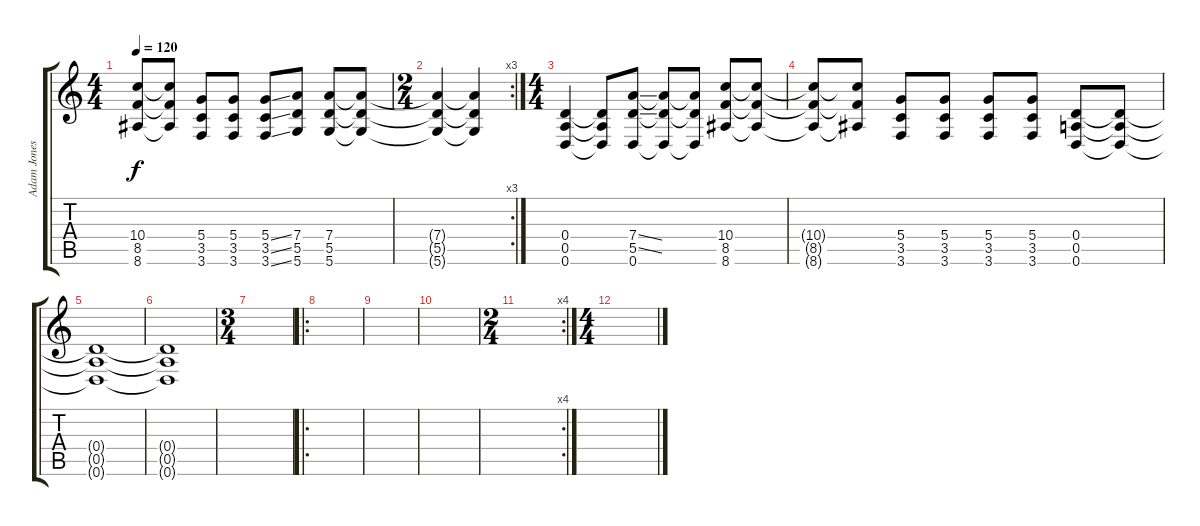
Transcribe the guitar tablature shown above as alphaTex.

\track ("Adam Jones (Distorted)" "Adam Jones") {instrument distortionguitar}
\staff {score tabs}
\tuning (E4 B3 G3 D3 A2 D2) {hide}
\ts (4 4)
\tempo 120
\clef g2
\ks c
(10.4{t} 8.5{t} 8.6{t}).8{dy f} (10.4{t} 8.5{t} 8.6{t}).8 (5.4 3.5 3.6).8 (5.4 3.5 3.6).8 (5.4{ss} 3.5{ss} 3.6{ss}).8 (7.4 5.5 5.6).8 (7.4 5.5 5.6).8 (7.4{t} 5.5{t} 5.6{t}).8 |
\rc 3
\ts (2 4)
(7.4{t} 5.5{t} 5.6{t}).4 (7.4{t} 5.5{t} 5.6{t}).4 |
\ts (4 4)
(0.4 0.5 0.6).4 (0.4{t} 0.5{t} 0.6{t}).8 (7.4{ss} 5.5{ss} 0.6).8 (7.4{t} 5.5{t} 0.6{t}).8 (7.4{t} 5.5{t} 0.6{t}).8 (10.4 8.5 8.6).8 (10.4{t} 8.5{t} 8.6{t}).8 |
(10.4{t} 8.5{t} 8.6{t}).8 (10.4{t} 8.5{t} 8.6{t}).8 (5.4 3.5 3.6).8 (5.4 3.5 3.6).8 (5.4 3.5 3.6).8 (5.4 3.5 3.6).8 (0.4 0.5 0.6).8 (0.4{t} 0.5{t} 0.6{t}).8 |
(0.4{t} 0.5{t} 0.6{t}).1 |
(0.4{t} 0.5{t} 0.6{t}).1{volume 0} |
\ts (3 4)
|
\ro
|
|
|
\rc 4
\ts (2 4)
|
\ts (4 4)
